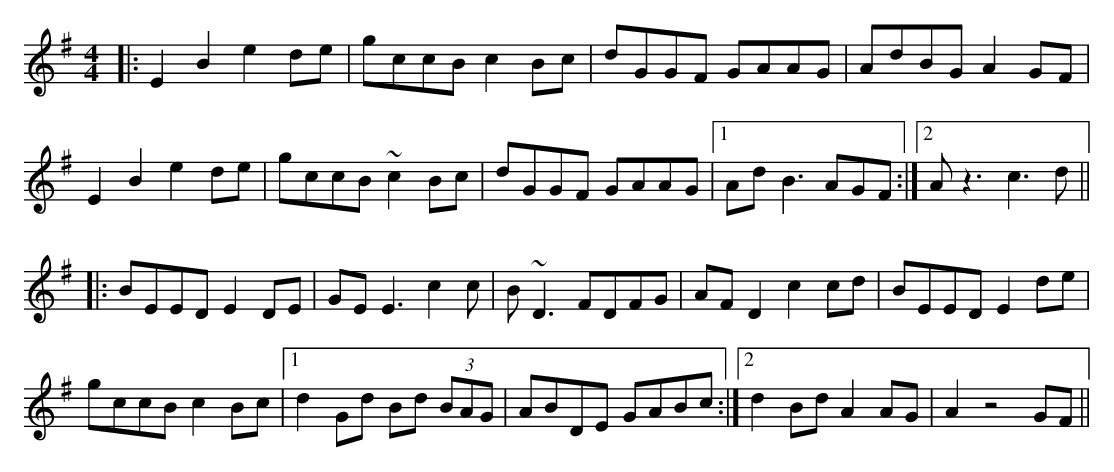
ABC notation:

X:1
M:4/4
K:G
|:E2 B2 e2de|gccBc2Bc|dGGF GAAG|AdBG A2 GF|
E2 B2 e2 de|gccB ~c2 Bc|dGGF GAAG|1 Ad B3 AGF:|2 A z3 c3d||
|:BEED E2 DE|GE E3 c2c|B ~D3 FDFG|AF D2 c2 cd|BEED E2 D'E'|
G'C'C'B C'2 BC'|1 D'2 GD' BD' (3BAG|ABDE GABc:|2 D'2 BD' A2 AG|A2 z4 GF||
